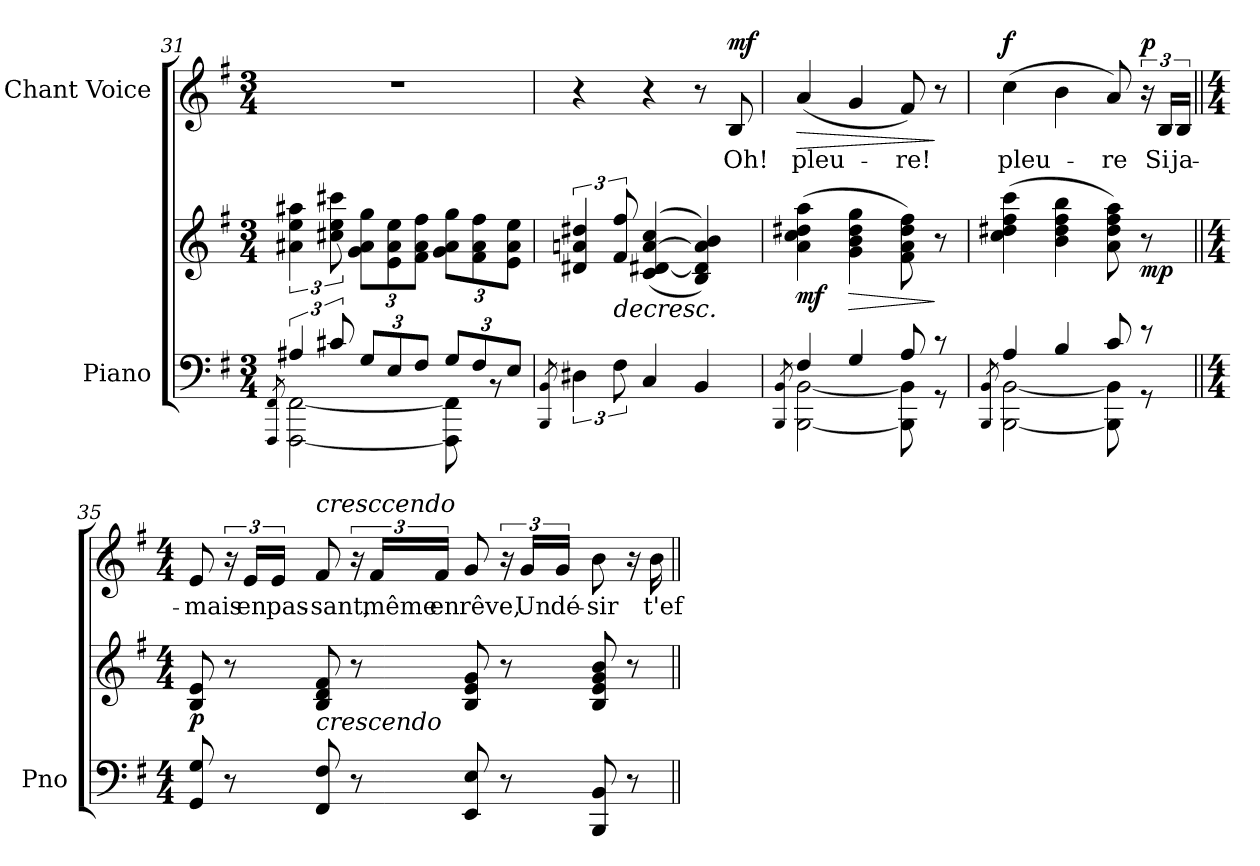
**kern	**kern	**dynam	**kern	**text	**dynam
*part2	*part2	*part2	*part1	*part1	*part1
*staff3	*staff2	*staff2/3	*staff1	*staff1	*staff1
*I"Piano	*	*	*I"Chant Voice	*	*
*I'Pno	*	*	*	*	*
!!LO:LB:g=z
*clefF4	*clefG2	*	*clefG2	*	*
*k[f#]	*k[f#]	*	*k[f#]	*	*
*M3/4	*M3/4	*	*M3/4	*	*
=31	=31	=31	=31	=31	=31
*^	*	*	*	*	*
.	8qFFF#/ 8qFF#/	.	.	.	.	.
6A#X/	[2FFF#\ [2FF#\	6a#X\ 6ee\ 6aa#X\	.	2.r	.	.
12c#X/	.	12cc#X\ 12ee\ 12ccc#X\	.	.	.	.
*Xbrackettup	*	*Xbrackettup	*	*	*	*
12G/L	.	12g\ 12a#\ 12gg\L	.	.	.	.
12E/	.	12e\ 12a#\ 12ee\	.	.	.	.
12F#/J	.	12f#\ 12a#\ 12ff#\J	.	.	.	.
12G/L	8FFF#\] 8FF#\]	12g\ 12a#\ 12gg\L	.	.	.	.
12F#/	.	12f#\ 12a#\ 12ff#\	.	.	.	.
.	8rBB	.	.	.	.	.
12E/J	.	12e\ 12a#\ 12ee\J	.	.	.	.
*v	*v	*	*	*	*	*
=32	=32	=32	=32	=32	=32
8qBBB/ 8qBB/	.	.	.	.	.
*brackettup	*brackettup	*	*	*	*
6D#X\	6d#X/ 6an/ 6dd#X/	.	4r	.	.
!	!	!LO:HP:b	!	!	!
12F#\	12f#/ 12ff#/	>	.	.	.
4C/	(>(<4c/ [4d#X/ [4a/ 4cc/	.	4r	.	.
4BB/	4B/ 4d#/] 4a/] 4b/))	.	8r	.	.
!	!	!	!	!LO:LY:b	!LO:DY:a
.	.	.	8B/	Oh!	mf
=33	=33	=33	=33	=33	=33
*^	*	*	*	*	*
.	8qBBB/ 8qBB/	.	.	.	.	.
!	!	!	!LO:DY:b	!	!LO:LY:b	!LO:HP:b
4F#/	[2BBB\ [2BB\	(>4a\ 4cc\ 4dd#X\ 4aa\	mf	(<4a/	pleu-	>
!	!	!	!LO:HP:b	!	!	!
4G/	.	4g\ 4b\ 4dd#\ 4gg\	>	4g/	.	.
!	!	!	!	!	!LO:LY:b	!
8A/	8BBB\] 8BB\]	8f#\ 8a\ 8dd#\ 8ff#\)	.	8f#/)	-re!	.
8r	8r	8r	]	8r	.	]
!!LO:LB:g=z
=34	=34	=34	=34	=34	=34	=34
.	8qBBB/ 8qBB/	.	.	.	.	.
!	!	!	!LO:DY:b	!	!LO:LY:b	!
!	!	!	!LO:DY:n=1:b	!	!	!LO:DY:a
4A/	[2BBB\ [2BB\	(>4cc\ 4dd#X\ 4ff#\ 4ccc\	other-dynamics f	(>4cc\	pleu-	f
4B/	.	4b\ 4dd#\ 4ff#\ 4bb\	.	4b\	.	.
!	!	!	!	!	!LO:LY:b	!
8c/	8BBB\] 8BB\]	8a\ 8dd#\ 8ff#\ 8aa\)	]	8a/)	-re	.
!	!	!	!LO:DY:n=2:b	!	!	!LO:DY:a
8r	8r	8r	mp	24r	.	p
!	!	!	!	!	!LO:LY:b	!
.	.	.	.	24B/LL	Si	.
!	!	!	!	!	!LO:LY:b	!
.	.	.	.	24B/JJ	ja-	.
*v	*v	*	*	*	*	*
=35||	=35||	=35||	=35||	=35||	=35||
*M4/4	*M4/4	*	*M4/4	*	*
!	!	!LO:DY:b	!	!LO:LY:b	!
8GG/ 8G/	8B/ 8e/	p	8e/	-mais	.
8r	8r	.	24r	.	.
!	!	!	!	!LO:LY:b	!
.	.	.	24e/LL	en	.
!	!	!	!	!LO:LY:b	!
.	.	.	24e/JJ	pas-	.
!	!	!	!LO:TX:a:i:t=cresccendo	!	!
!	!LO:TX:b:i:t=crescendo	!	!	!	!
!	!	!	!	!LO:LY:b	!
8FF#/ 8F#/	8B/ 8d/ 8f#/	.	8f#/	-sant,	.
8r	8r	.	24r	.	.
!	!	!	!	!LO:LY:b	!
.	.	.	24f#/LL	même	.
!	!	!	!	!LO:LY:b	!
.	.	.	24f#/JJ	en	.
!	!	!	!	!LO:LY:b	!
8EE/ 8E/	8B/ 8e/ 8g/	.	8g/	rêve,	.
8r	8r	.	24r	.	.
!	!	!	!	!LO:LY:b	!
.	.	.	24g/LL	Un	.
!	!	!	!	!LO:LY:b	!
.	.	.	24g/JJ	dé-	.
!	!	!	!	!LO:LY:b	!
8BBB/ 8BB/	8B/ 8e/ 8g/ 8b/	.	8b\	-sir	.
8r	8r	.	16r	.	.
!	!	!	!	!LO:LY:b	!
.	.	.	16b\	t'ef-	.
=||	=||	=||	=||	=||	=||
*-	*-	*-	*-	*-	*-
